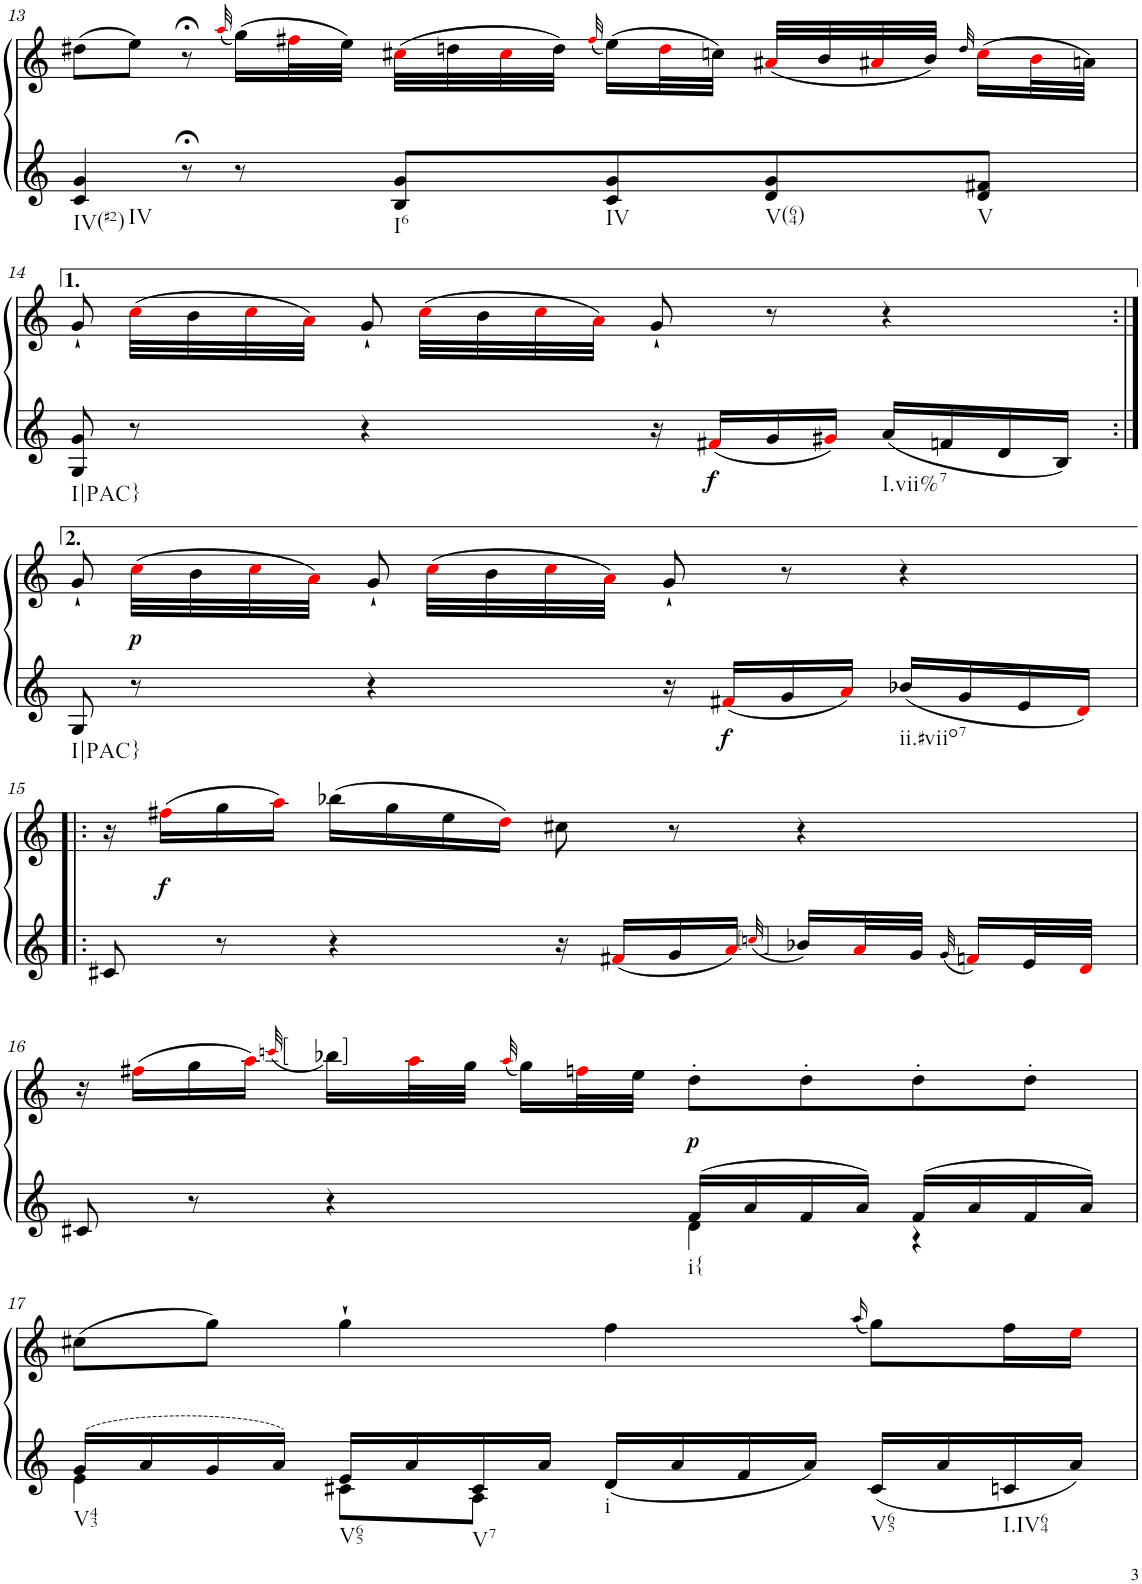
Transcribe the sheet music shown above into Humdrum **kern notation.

**kern	**kern	**dynam
*part1	*part1	*part1
*staff2	*staff1	*staff1/2
*I"Klavier linke Hand	*	*
!!LO:PB:g=z
*clefG2	*clefG2	*
*k[]	*k[]	*
*M4/4	*M4/4	*
*met(c)	*met(c)	*
=13	=13	=13
!LO:TX:b:t=IV(#2)	!	!
!LO:TX:b:t=IV	!	!
4c/ 4g/	(8dd#X\L	.
.	8ee\J)	.
8r;<	8r;<	.
.	(32qaai/	.
8r	(16gg\LL)	.
.	32ff#Xi\L	.
.	32ee\JJJ)	.
!LO:TX:b:t=I6	!	!
8B/ 8g/L	(32cc#Xi\LLL	.
.	32ddn\	.
.	32cc#i\	.
.	32dd\JJJ)	.
.	(32qff#i/	.
!LO:TX:b:t=IV	!	!
8c/ 8g/	(16ee\LL)	.
.	32ddi\L	.
.	32ccn\JJJ)	.
!LO:TX:b:t=V(64)	!	!
8d/ 8g/	(32a#Xi/LLL	.
.	32b/	.
.	32a#Xi/	.
.	32b/JJJ)	.
.	32qdd/	.
!LO:TX:b:t=V	!	!
8d/ 8f#X/J	(16cci\LL	.
.	32bi\L	.
.	32an\JJJ)	.
!!LO:LB:g=z
=14	=14	=14
!LO:TX:b:t=I|PAC}	!	!
8G/ 8g/	8g`/	.
8r	(32cci\LLL	.
.	32b\	.
.	32cci\	.
.	32ai\JJJ)	.
4r	8g`/	.
.	(32cci\LLL	.
.	32b\	.
.	32cci\	.
.	32ai\JJJ)	.
16r	8g`/	.
!	!	!LO:DY:b=2
16f#Xi/LL	.	f
16g/	8r	.
16g#Xi/JJ	.	.
!LO:TX:b:t=I.vii%7	!	!
16a/LL	4r	.
16fn/	.	.
16d/	.	.
16B/JJ	.	.
!!LO:LB:g=z
=14X1:|!	=14X1:|!	=14X1:|!
!LO:TX:b:t=I|PAC}	!	!
8G/	8g`/	.
!	!	!LO:DY:b
8r	(32cci\LLL	p
.	32b\	.
.	32cci\	.
.	32ai\JJJ)	.
4r	8g`/	.
.	(32cci\LLL	.
.	32b\	.
.	32cci\	.
.	32ai\JJJ)	.
16r	8g`/	.
!	!	!LO:DY:b=2
16f#Xi/LL	.	f
16g/	8r	.
16ai/JJ	.	.
!LO:TX:b:t=ii.#viio7	!	!
16b-X/LL	4r	.
16g/	.	.
16e/	.	.
16di/JJ	.	.
!!LO:LB:g=z
=15!|:	=15!|:	=15!|:
8c#X/	16r	.
!	!	!LO:DY:b
.	(16ff#Xi\LL	f
8r	16gg\	.
.	16aai\JJ)	.
4r	(16bb-X\LL	.
.	16gg\	.
.	16ee\	.
.	16ddi\JJ)	.
16r	8cc#X\	.
16f#Xi/LL	.	.
16g/	8r	.
16ai/JJ	.	.
32qccni/	.	.
16b-X/LL	4r	.
32ai/L	.	.
32g/JJJ	.	.
32qg/	.	.
16fni/LL	.	.
32e/L	.	.
32di/JJJ	.	.
!!LO:LB:g=z
=16	=16	=16
*^	*	*
8c#X/	2ryy	16r	.
.	.	(16ff#Xi\LL	.
8r	.	16gg\	.
.	.	16aai\JJ)	.
.	.	(32qcccni/	.
4r	.	16bb-X\LL)	.
.	.	32aai\L	.
.	.	32gg\JJJ	.
.	.	(32qaai/	.
.	.	16gg\LL)	.
.	.	32ffni\L	.
.	.	32ee\JJJ	.
!LO:TX:b:t=i{	!	!	!
!	!	!	!LO:DY:b
16f/LL	4d\	8dd'\L	p
16a/	.	.	.
16f/	.	8dd'\	.
16a/JJ	.	.	.
16f/LL	4r	8dd'\	.
16a/	.	.	.
16f/	.	8dd'\J	.
16a/JJ	.	.	.
!!LO:LB:g=z
=17	=17	=17	=17
!LO:TX:b:t=V43	!	!	!
16g/LL	4e\	(8cc#X\L	.
16a/	.	.	.
16g/	.	8gg\J)	.
16a/JJ	.	.	.
!LO:TX:b:t=V65	!	!	!
16e/LL	8c#X\L	4gg`\	.
16a/	.	.	.
!LO:TX:b:t=V7	!	!	!
16c#/	8A\J	.	.
16a/JJ	.	.	.
!LO:TX:b:t=i	!	!	!
16d/LL	2ryy	4ff\	.
16a/	.	.	.
16f/	.	.	.
16a/JJ	.	.	.
.	.	(16qaa/	.
!LO:TX:b:t=V65	!	!	!
16c#/LL	.	8gg\L)	.
16a/	.	.	.
!LO:TX:b:t=I.IV64	!	!	!
16cn/	.	16ff\L	.
16a/JJ	.	16eei\JJ	.
*v	*v	*	*
=	=	=
*-	*-	*-
